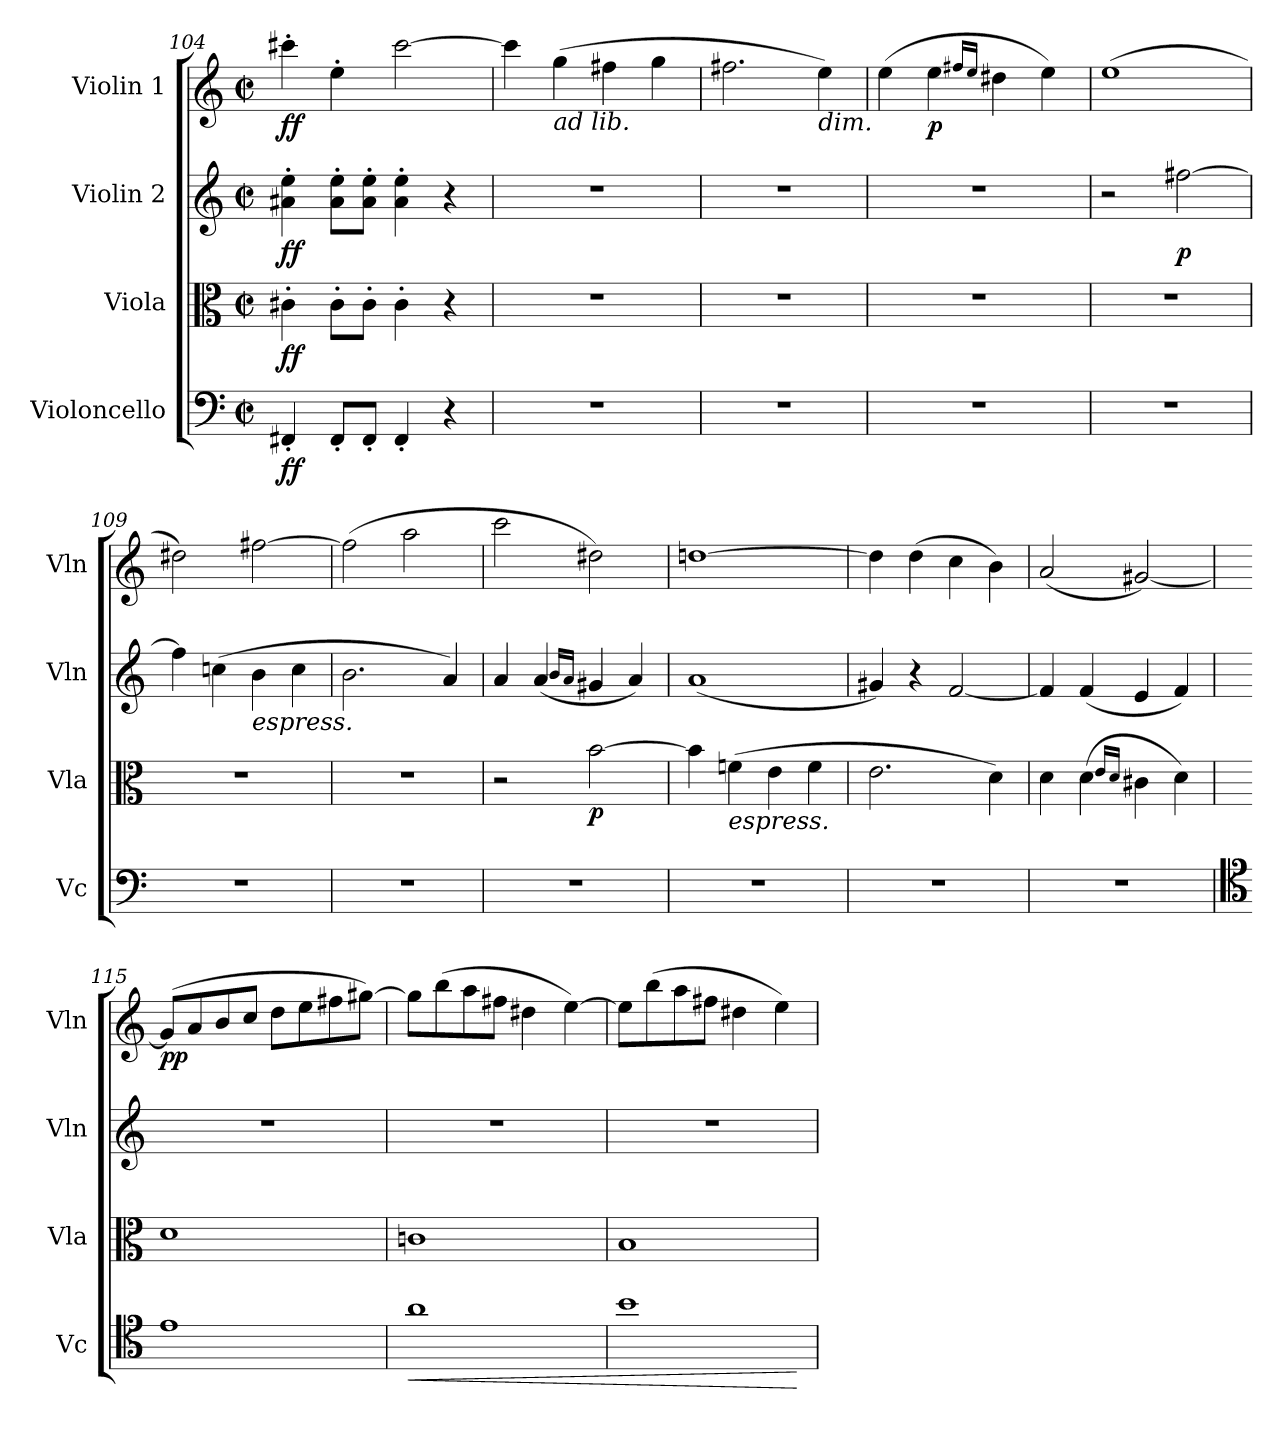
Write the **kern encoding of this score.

**kern	**dynam	**kern	**dynam	**kern	**dynam	**kern	**dynam
*part4	*part4	*part3	*part3	*part2	*part2	*part1	*part1
*staff4	*staff4	*staff3	*staff3	*staff2	*staff2	*staff1	*staff1
*I"Violoncello	*	*I"Viola	*	*I"Violin 2	*	*I"Violin 1	*
*I'Vc	*	*I'Vla	*	*I'Vln	*	*I'Vln	*
*clefF4	*	*clefC3	*	*clefG2	*	*clefG2	*
*k[]	*	*k[]	*	*k[]	*	*k[]	*
*M2/2	*	*M2/2	*	*M2/2	*	*M2/2	*
*met(c|)	*	*met(c|)	*	*met(c|)	*	*met(c|)	*
=104	=104	=104	=104	=104	=104	=104	=104
!	!LO:DY:b	!	!LO:DY:b	!	!LO:DY:b	!	!LO:DY:b
4FF#X'/	ff	4c#X'\	ff	4a#X\' 4ee\'	ff	4ccc#X'\	ff
8FF#'/L	.	8c#'\L	.	8a#\' 8ee\'L	.	4ee'\	.
8FF#'/J	.	8c#'\J	.	8a#\' 8ee\'J	.	.	.
4FF#'/	.	4c#'\	.	4a#\' 4ee\'	.	[2ccc#\	.
4r	.	4r	.	4r	.	.	.
!!LO:LB:g=z
=105	=105	=105	=105	=105	=105	=105	=105
1r	.	1r	.	1r	.	4ccc#\]	.
!	!	!	!	!	!	!LO:TX:b:i:t=ad lib.	!
.	.	.	.	.	.	(4gg\	.
.	.	.	.	.	.	4ff#X\	.
.	.	.	.	.	.	4gg\	.
=106	=106	=106	=106	=106	=106	=106	=106
1r	.	1r	.	1r	.	2.ff#X\	.
!	!	!	!	!	!	!LO:TX:b:i:t=dim.	!
.	.	.	.	.	.	4ee\)	.
!!LO:LB:g=z
=107	=107	=107	=107	=107	=107	=107	=107
1r	.	1r	.	1r	.	(4ee\	.
!	!	!	!	!	!	!	!LO:DY:b
.	.	.	.	.	.	4ee\	p
.	.	.	.	.	.	16qff#X/LL	.
.	.	.	.	.	.	16qee/JJ	.
.	.	.	.	.	.	4dd#X\	.
.	.	.	.	.	.	4ee\)	.
=108	=108	=108	=108	=108	=108	=108	=108
1r	.	1r	.	2r	.	(1ee	.
!	!	!	!	!	!LO:DY:b	!	!
.	.	.	.	[2ff#X\	p	.	.
=109	=109	=109	=109	=109	=109	=109	=109
1r	.	1r	.	4ff#\]	.	2dd#X\)	.
.	.	.	.	(4ccn\	.	.	.
!	!	!	!	!LO:TX:b:i:t=espress.	!	!	!
.	.	.	.	4b\	.	[2ff#X\	.
.	.	.	.	4cc\	.	.	.
=110	=110	=110	=110	=110	=110	=110	=110
1r	.	1r	.	2.b\	.	(2ff#\]	.
.	.	.	.	.	.	2aa\	.
.	.	.	.	4a/)	.	.	.
=111	=111	=111	=111	=111	=111	=111	=111
1r	.	2r	.	4a/	.	2ccc\	.
.	.	.	.	(4a/	.	.	.
.	.	.	.	16qb/LL	.	.	.
.	.	.	.	16qa/JJ	.	.	.
!	!	!	!LO:DY:b	!	!	!	!
.	.	[2b\	p	4g#X/	.	2dd#X\)	.
.	.	.	.	4a/)	.	.	.
=112	=112	=112	=112	=112	=112	=112	=112
1r	.	4b\]	.	(1a	.	[1ddn	.
!	!	!LO:TX:b:i:t=espress.	!	!	!	!	!
.	.	(4fn\	.	.	.	.	.
.	.	4e\	.	.	.	.	.
.	.	4f\	.	.	.	.	.
=113	=113	=113	=113	=113	=113	=113	=113
1r	.	2.e\	.	4g#X/)	.	4dd\]	.
.	.	.	.	4r	.	(4dd\	.
.	.	.	.	[2f/	.	4cc\	.
.	.	4d\)	.	.	.	4b\)	.
=114	=114	=114	=114	=114	=114	=114	=114
1r	.	4d\	.	4f/]	.	(2a/	.
.	.	(4d\	.	(4f/	.	.	.
.	.	16qe/LL	.	.	.	.	.
.	.	16qd/JJ	.	.	.	.	.
.	.	4c#X\	.	4e/	.	[2g#X/)	.
.	.	4d\)	.	4f/)	.	.	.
=115	=115	=115	=115	=115	=115	=115	=115
*clefC4	*	*	*	*	*	*	*
!	!LO:DY:b	!	!	!	!	!	!
!	!LO:DY:n=1:b	!	!	!	!	!	!LO:DY:b
1e	p other-dynamics	1d	.	1r	.	(8g#/L]	pp
.	.	.	.	.	.	8a/	.
.	.	.	.	.	.	8b/	.
.	.	.	.	.	.	8cc/J	.
.	.	.	.	.	.	8dd\L	.
.	.	.	.	.	.	8ee\	.
.	.	.	.	.	.	8ff#X\	.
.	.	.	.	.	.	[8gg#X\J)	.
=116	=116	=116	=116	=116	=116	=116	=116
!	!LO:HP:b	!	!	!	!	!	!
1a	<	1cn	.	1r	.	8gg#\L]	.
.	.	.	.	.	.	(8bb\	.
.	.	.	.	.	.	8aa\	.
.	.	.	.	.	.	8ff#X\J	.
.	.	.	.	.	.	4dd#X\	.
.	.	.	.	.	.	[4ee\)	.
!!LO:LB:g=z
=117	=117	=117	=117	=117	=117	=117	=117
1b	.	1B	.	1r	.	8ee\L]	.
.	.	.	.	.	.	(8bb\	.
.	.	.	.	.	.	8aa\	.
.	.	.	.	.	.	8ff#X\J	.
.	.	.	.	.	.	4dd#X\	.
.	.	.	.	.	.	4ee\)	.
.	[	.	.	.	.	.	.
=	=	=	=	=	=	=	=
*-	*-	*-	*-	*-	*-	*-	*-
